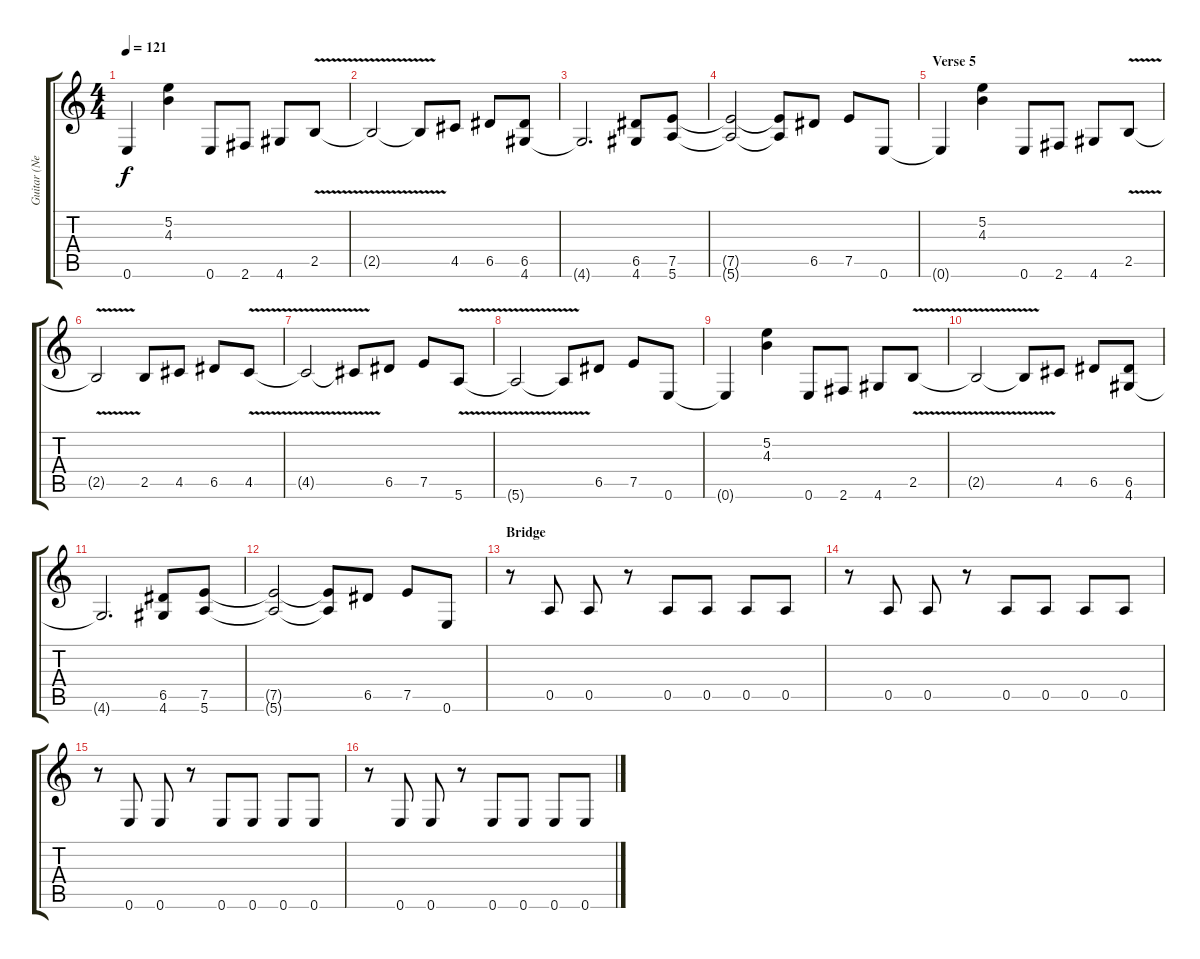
\track ("Guitar (Neal Schon)" "Guitar (Ne") {instrument distortionguitar}
\staff {score tabs}
\tuning (E4 B3 G3 D3 A2 E2) {hide}
\ts (4 4)
\tempo 121
\clef g2
\ks c
0.6{t}.4{dy f} (5.2 4.3).4 0.6.8 2.6.8 4.6.8 2.5{v}.8 |
2.5{v t}.2 2.5{v t}.8 4.5.8 6.5.8 (6.5 4.6).8 |
4.6{t}.2{d} (6.5 4.6).8 (7.5 5.6).8 |
(7.5{t} 5.6{t}).2 (7.5{t} 5.6{t}).8 6.5.8 7.5.8 0.6.8 |
\section ("" "Verse 5")
0.6{t}.4 (5.2 4.3).4 0.6.8 2.6.8 4.6.8 2.5{v}.8 |
2.5{v t}.2 2.5.8 4.5.8 6.5.8 4.5{v}.8 |
4.5{v t}.2 4.5{v t}.8 6.5.8 7.5.8 5.6{v}.8 |
5.6{v t}.2 5.6{v t}.8 6.5.8 7.5.8 0.6.8 |
0.6{t}.4 (5.2 4.3).4 0.6.8 2.6.8 4.6.8 2.5{v}.8 |
2.5{v t}.2 2.5{v t}.8 4.5.8 6.5.8 (6.5 4.6).8 |
4.6{t}.2{d} (6.5 4.6).8 (7.5 5.6).8 |
(7.5{t} 5.6{t}).2 (7.5{t} 5.6{t}).8 6.5.8 7.5.8 0.6.8 |
\section ("" "Bridge")
r.8 0.5.8 0.5.8 r.8 0.5.8 0.5.8 0.5.8 0.5.8 |
r.8 0.5.8 0.5.8 r.8 0.5.8 0.5.8 0.5.8 0.5.8 |
r.8 0.6.8 0.6.8 r.8 0.6.8 0.6.8 0.6.8 0.6.8 |
r.8 0.6.8 0.6.8 r.8 0.6.8 0.6.8 0.6.8 0.6.8
